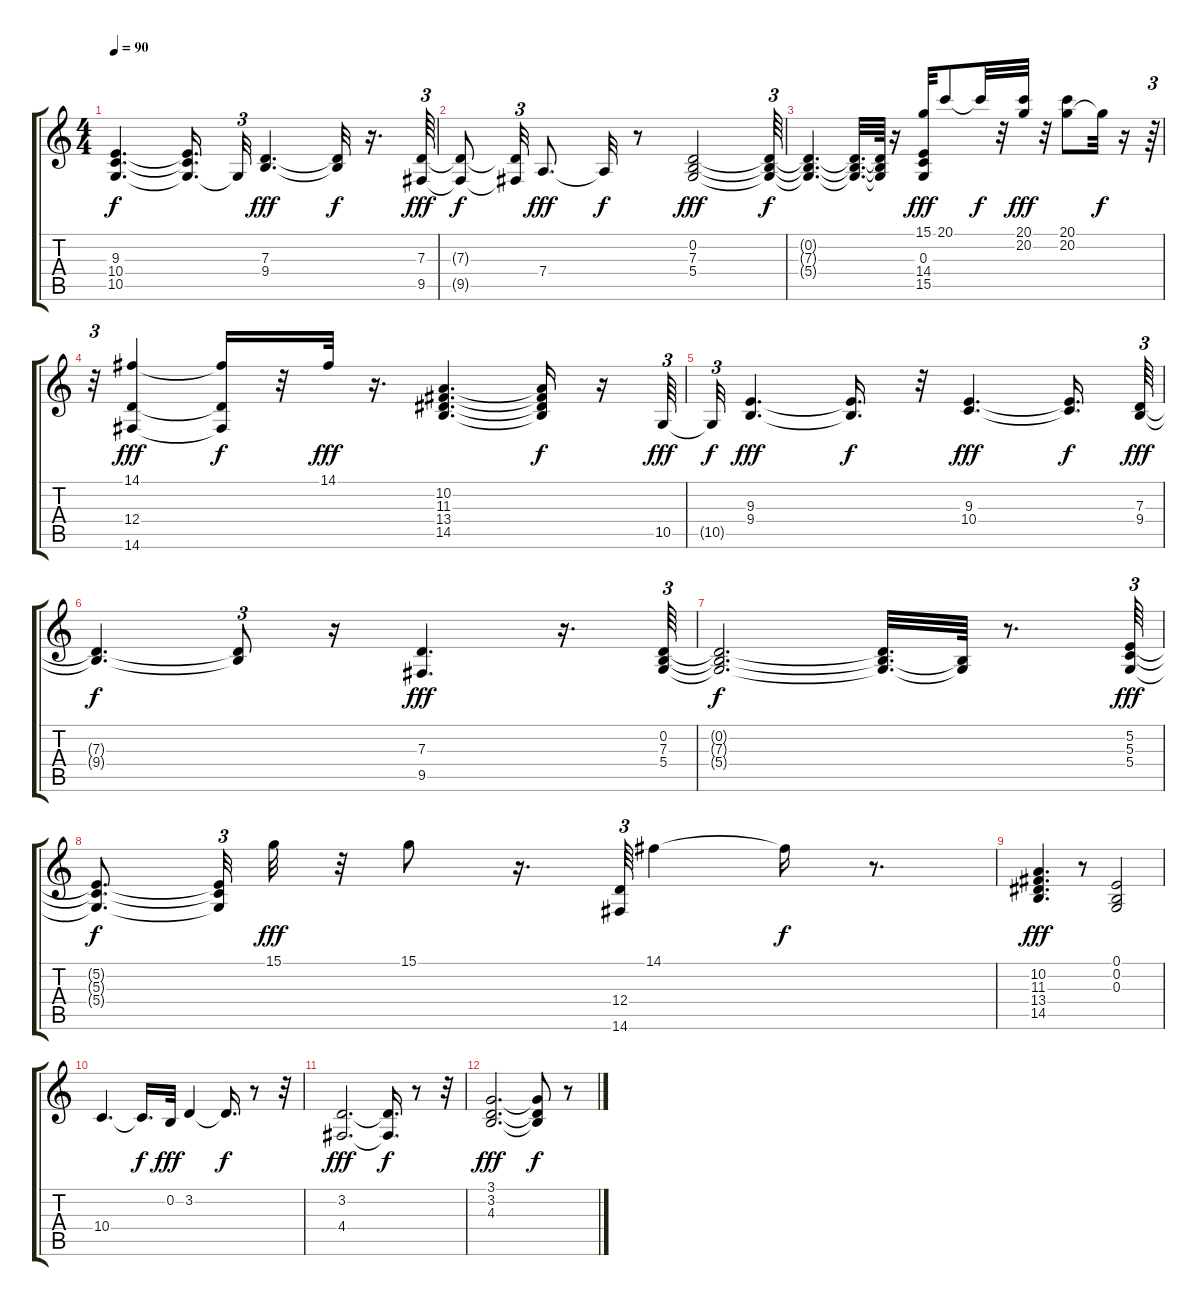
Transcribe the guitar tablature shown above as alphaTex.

\track "" {instrument acousticgrandpiano}
\staff {score tabs}
\tuning (E4 B3 G3 D3 A2 E2) {hide}
\ts (4 4)
\tempo 90
\clef g2
\ks c
(9.3{t} 10.4{t} 10.5{t}).4{d dy f} (9.3{t} 10.4{t} 10.5{t}).16{d} 10.5{t}.32{tu (3 2)} (7.3 9.4).4{d dy fff} (7.3{t} 9.4{t}).32{dy f} r.16{d} (7.3 9.5).64{tu (3 2) dy fff} |
(7.3{t} 9.5{t}).8{dy f} (7.3{t} 9.5{t}).32{tu (3 2)} 7.4.8{d dy fff} 7.4{t}.32{dy f} r.8 (0.2 7.3 5.4).2{dy fff} (0.2{t} 7.3{t} 5.4{t}).64{tu (3 2) dy f} |
(0.2{t} 7.3{t} 5.4{t}).4{d} (0.2{t} 7.3{t} 5.4{t}).32{d} (0.2{t} 7.3{t} 5.4{t}).64 r.16 (15.1 0.3 14.4 15.5).32{dy fff} 20.1.8 20.1{t}.32{dy f} r.32 (20.1 20.2).32{dy fff} r.32 (20.1 20.2).8 20.2{t}.32{dy f} r.16 r.64{tu (3 2)} |
r.32{tu (3 2)} (14.1 12.4 14.6).4{dy fff} (14.1{t} 12.4{t} 14.6{t}).16{dy f} r.32 14.1.32{dy fff} r.16{d} (10.2 11.3 13.4 14.5).4{d} (10.2{t} 11.3{t} 13.4{t} 14.5{t}).16{dy f} r.16 10.5.64{tu (3 2) dy fff} |
10.5{t}.32{tu (3 2) dy f} (9.3 9.4).4{d dy fff} (9.3{t} 9.4{t}).16{d dy f} r.32 (9.3 10.4).4{d dy fff} (9.3{t} 10.4{t}).16{d dy f} (7.3 9.4).64{tu (3 2) dy fff} |
(7.3{t} 9.4{t}).4{d dy f} (7.3{t} 9.4{t}).8{tu (3 2)} r.16 (7.3 9.5).4{d dy fff} r.16{d} (0.2 7.3 5.4).64{tu (3 2)} |
(0.2{t} 7.3{t} 5.4{t}).2{d dy f} (0.2{t} 7.3{t} 5.4{t}).32{d} (0.2{t} 5.4{t}).64 r.8{d} (5.2 5.3 5.4).64{tu (3 2) dy fff} |
(5.2{t} 5.3{t} 5.4{t}).8{d dy f} (5.2{t} 5.3{t} 5.4{t}).32{tu (3 2)} 15.1.32{dy fff} r.32 15.1.8 r.16{d} (12.4 14.6).64{tu (3 2)} 14.1.4 14.1{t}.16{dy f} r.8{d} |
(10.2 11.3 13.4 14.5).4{d dy fff} r.8 (0.1 0.2 0.3).2 |
10.4.4{d} 10.4{t}.16{d dy f} 0.2.32{dy fff} 3.2.4 3.2{t}.16{d dy f} r.8 r.32 |
(3.2 4.4).2{d dy fff} (3.2{t} 4.4{t}).16{d dy f} r.8 r.32 |
(3.1 3.2 4.3).2{d dy fff} (3.1{t} 3.2{t} 4.3{t}).8{dy f} r.8
